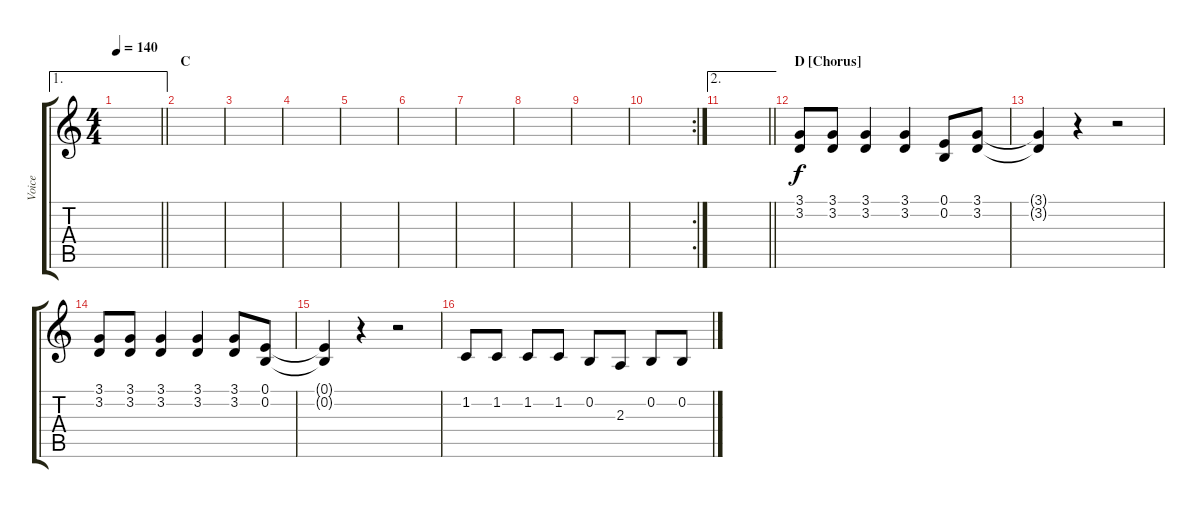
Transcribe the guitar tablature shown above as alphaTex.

\track ("Voice" "Voice") {instrument tenorsax}
\staff {score tabs}
\tuning (E4 B3 G3 D3 A2 E2) {hide}
\ae 1
\ts (4 4)
\tempo 140
\clef g2
\barLineRight lightlight
\ks c
|
\section ("" "C")
|
|
|
|
|
|
|
|
\rc 2
|
\ae 2
\barLineRight lightlight
|
\section ("" "D [Chorus]")
(3.1 3.2).8 (3.1 3.2).8 (3.1 3.2).4 (3.1 3.2).4 (0.1 0.2).8 (3.1 3.2).8 |
(3.1{t} 3.2{t}).4 r.4 r.2 |
(3.1 3.2).8 (3.1 3.2).8 (3.1 3.2).4 (3.1 3.2).4 (3.1 3.2).8 (0.1 0.2).8 |
(0.1{t} 0.2{t}).4 r.4 r.2 |
1.2.8 1.2.8 1.2.8 1.2.8 0.2.8 2.3.8 0.2.8 0.2.8
